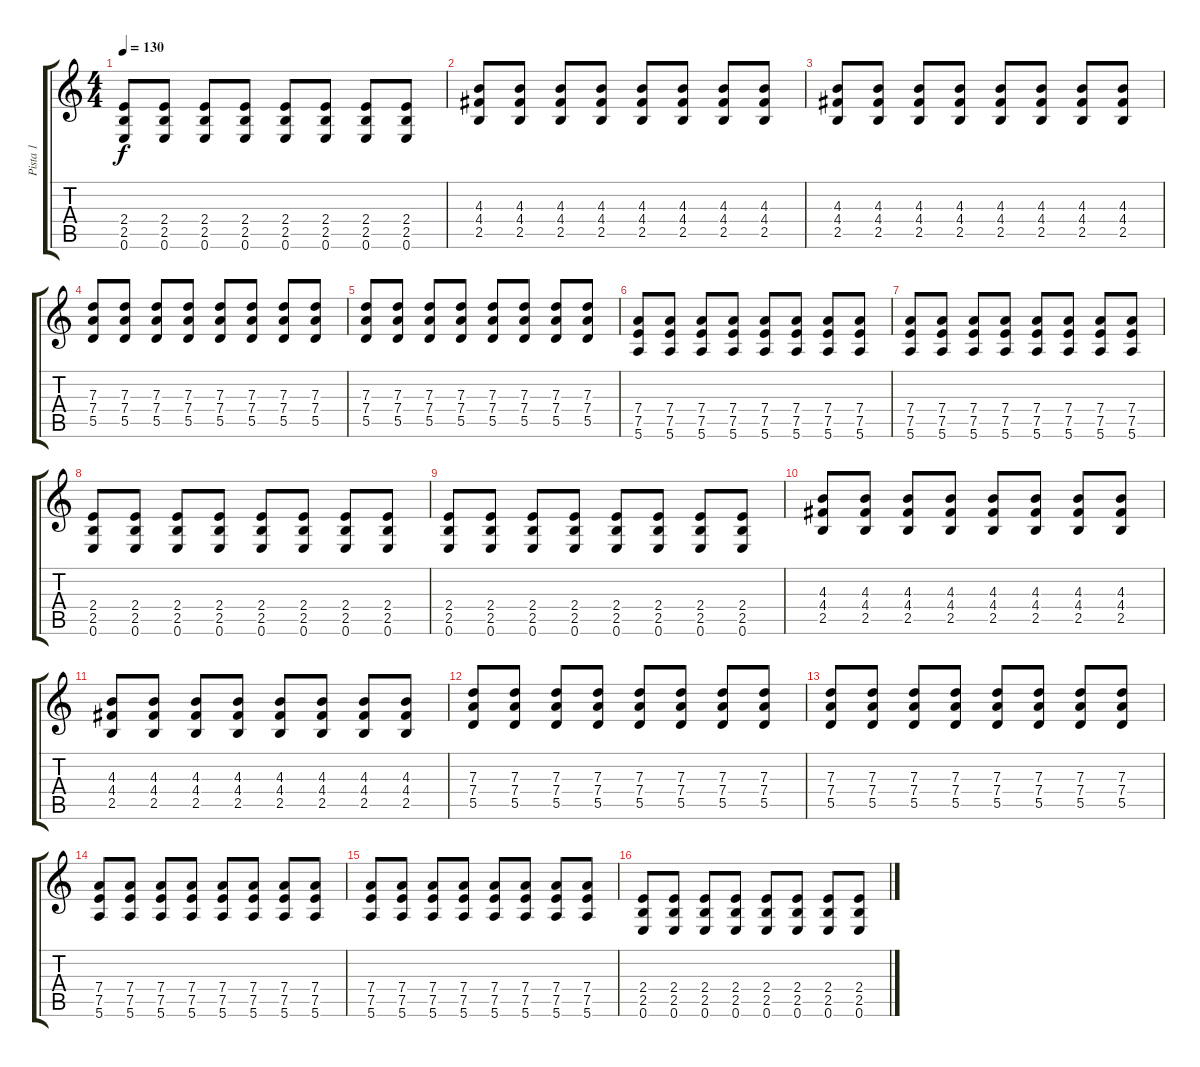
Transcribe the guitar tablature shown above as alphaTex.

\track ("Pista 1" "Pista 1") {instrument electricguitarmuted}
\staff {score tabs}
\tuning (E4 B3 G3 D3 A2 E2) {hide}
\ts (4 4)
\tempo 130
\clef g2
\ks c
(2.4 2.5 0.6).8{dy f} (2.4 2.5 0.6).8 (2.4 2.5 0.6).8 (2.4 2.5 0.6).8 (2.4 2.5 0.6).8 (2.4 2.5 0.6).8 (2.4 2.5 0.6).8 (2.4 2.5 0.6).8 |
(4.3 4.4 2.5).8 (4.3 4.4 2.5).8 (4.3 4.4 2.5).8 (4.3 4.4 2.5).8 (4.3 4.4 2.5).8 (4.3 4.4 2.5).8 (4.3 4.4 2.5).8 (4.3 4.4 2.5).8 |
(4.3 4.4 2.5).8 (4.3 4.4 2.5).8 (4.3 4.4 2.5).8 (4.3 4.4 2.5).8 (4.3 4.4 2.5).8 (4.3 4.4 2.5).8 (4.3 4.4 2.5).8 (4.3 4.4 2.5).8 |
(7.3 7.4 5.5).8 (7.3 7.4 5.5).8 (7.3 7.4 5.5).8 (7.3 7.4 5.5).8 (7.3 7.4 5.5).8 (7.3 7.4 5.5).8 (7.3 7.4 5.5).8 (7.3 7.4 5.5).8 |
(7.3 7.4 5.5).8 (7.3 7.4 5.5).8 (7.3 7.4 5.5).8 (7.3 7.4 5.5).8 (7.3 7.4 5.5).8 (7.3 7.4 5.5).8 (7.3 7.4 5.5).8 (7.3 7.4 5.5).8 |
(7.4 7.5 5.6).8 (7.4 7.5 5.6).8 (7.4 7.5 5.6).8 (7.4 7.5 5.6).8 (7.4 7.5 5.6).8 (7.4 7.5 5.6).8 (7.4 7.5 5.6).8 (7.4 7.5 5.6).8 |
(7.4 7.5 5.6).8 (7.4 7.5 5.6).8 (7.4 7.5 5.6).8 (7.4 7.5 5.6).8 (7.4 7.5 5.6).8 (7.4 7.5 5.6).8 (7.4 7.5 5.6).8 (7.4 7.5 5.6).8 |
(2.4 2.5 0.6).8 (2.4 2.5 0.6).8 (2.4 2.5 0.6).8 (2.4 2.5 0.6).8 (2.4 2.5 0.6).8 (2.4 2.5 0.6).8 (2.4 2.5 0.6).8 (2.4 2.5 0.6).8 |
(2.4 2.5 0.6).8 (2.4 2.5 0.6).8 (2.4 2.5 0.6).8 (2.4 2.5 0.6).8 (2.4 2.5 0.6).8 (2.4 2.5 0.6).8 (2.4 2.5 0.6).8 (2.4 2.5 0.6).8 |
(4.3 4.4 2.5).8 (4.3 4.4 2.5).8 (4.3 4.4 2.5).8 (4.3 4.4 2.5).8 (4.3 4.4 2.5).8 (4.3 4.4 2.5).8 (4.3 4.4 2.5).8 (4.3 4.4 2.5).8 |
(4.3 4.4 2.5).8 (4.3 4.4 2.5).8 (4.3 4.4 2.5).8 (4.3 4.4 2.5).8 (4.3 4.4 2.5).8 (4.3 4.4 2.5).8 (4.3 4.4 2.5).8 (4.3 4.4 2.5).8 |
(7.3 7.4 5.5).8 (7.3 7.4 5.5).8 (7.3 7.4 5.5).8 (7.3 7.4 5.5).8 (7.3 7.4 5.5).8 (7.3 7.4 5.5).8 (7.3 7.4 5.5).8 (7.3 7.4 5.5).8 |
(7.3 7.4 5.5).8 (7.3 7.4 5.5).8 (7.3 7.4 5.5).8 (7.3 7.4 5.5).8 (7.3 7.4 5.5).8 (7.3 7.4 5.5).8 (7.3 7.4 5.5).8 (7.3 7.4 5.5).8 |
(7.4 7.5 5.6).8 (7.4 7.5 5.6).8 (7.4 7.5 5.6).8 (7.4 7.5 5.6).8 (7.4 7.5 5.6).8 (7.4 7.5 5.6).8 (7.4 7.5 5.6).8 (7.4 7.5 5.6).8 |
(7.4 7.5 5.6).8 (7.4 7.5 5.6).8 (7.4 7.5 5.6).8 (7.4 7.5 5.6).8 (7.4 7.5 5.6).8 (7.4 7.5 5.6).8 (7.4 7.5 5.6).8 (7.4 7.5 5.6).8 |
(2.4 2.5 0.6).8 (2.4 2.5 0.6).8 (2.4 2.5 0.6).8 (2.4 2.5 0.6).8 (2.4 2.5 0.6).8 (2.4 2.5 0.6).8 (2.4 2.5 0.6).8 (2.4 2.5 0.6).8
